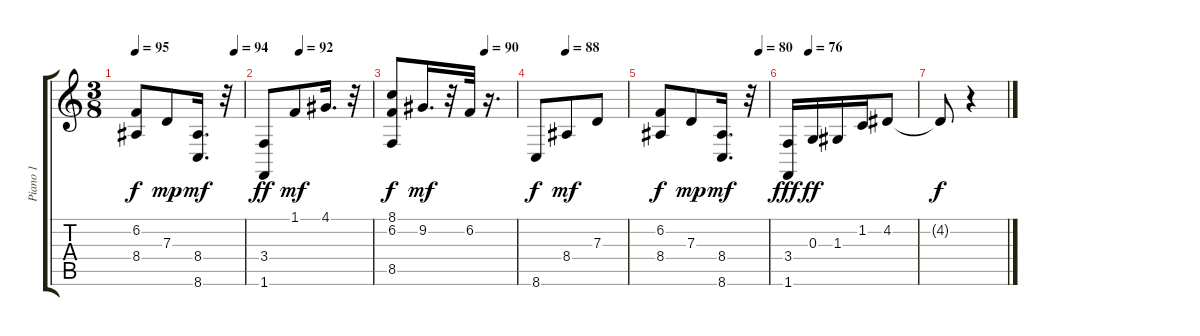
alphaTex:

\track ("Piano 1" "Piano 1") {instrument acousticgrandpiano}
\staff {score tabs}
\tuning (E4 B3 G3 D3 A2 E2) {hide}
\ts (3 8)
\tempo 95
\tempo (94 0.9166666666666666)
\clef g2
\ks c
(6.2 8.4).8{dy f} 7.3.8{dy mp} (8.4 8.6).16{d dy mf} r.32 |
\tempo (92 0.3333333333333333)
(3.4 1.6).8{dy ff} 1.1.8{dy mf} 4.1.16{d} r.32 |
\tempo (90 0.75)
(8.1 6.2 8.5).8{dy f} 9.2.16{d dy mf} r.32 6.2.32 r.16{d} |
\tempo (88 0.3333333333333333)
8.6.8{dy f} 8.4.8{dy mf} 7.3.8 |
\tempo (80 0.9166666666666666)
(6.2 8.4).8{dy f} 7.3.8{dy mp} (8.4 8.6).16{d dy mf} r.32 |
\tempo (76 0.16666666666666666)
(3.4 1.6).16{dy fff} 0.3.16{dy ff} 1.3.16 1.2.16 4.2.8 |
4.2{t}.8{dy f} r.4
